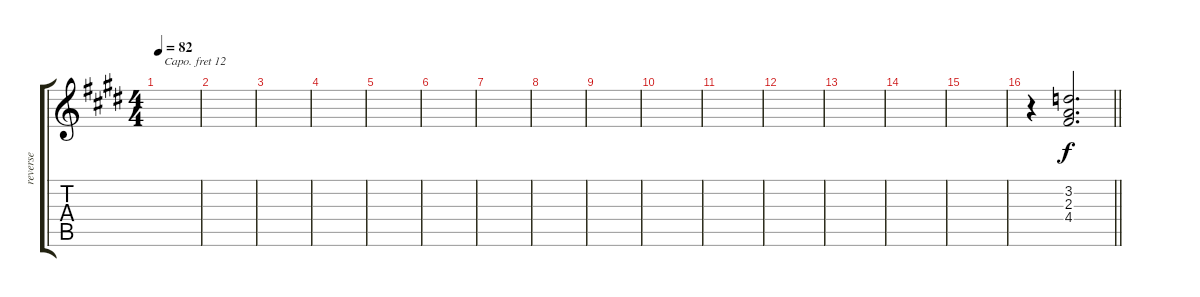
\track ("reverse" "reverse") {instrument seashore}
\staff {score tabs}
\capo 12
\tuning (E4 B3 G3 D3 A2 E2) {hide}
\ts (4 4)
\tempo 82
\clef g2
\ks e
|
|
|
|
|
|
|
|
|
|
|
|
|
|
|
\barLineRight lightlight
r.4 (3.2 2.3 4.4).2{d}
